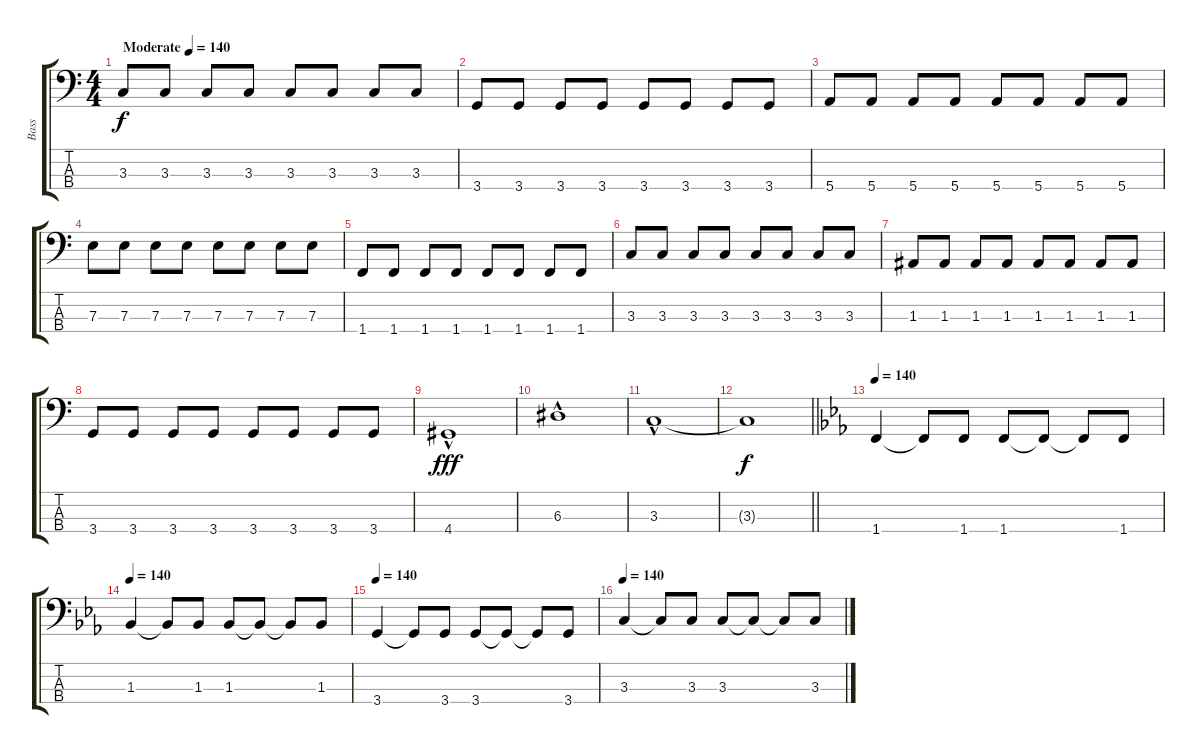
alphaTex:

\track ("Bass" "Bass") {instrument electricbasspick}
\staff {score tabs}
\tuning (G2 D2 A1 E1) {hide}
\ts (4 4)
\tempo (140 "Moderate")
\clef f4
\ks c
3.3.8{dy f instrument electricbasspick} 3.3.8 3.3.8 3.3.8 3.3.8 3.3.8 3.3.8 3.3.8 |
3.4.8 3.4.8 3.4.8 3.4.8 3.4.8 3.4.8 3.4.8 3.4.8 |
5.4.8 5.4.8 5.4.8 5.4.8 5.4.8 5.4.8 5.4.8 5.4.8 |
7.3.8 7.3.8 7.3.8 7.3.8 7.3.8 7.3.8 7.3.8 7.3.8 |
1.4.8 1.4.8 1.4.8 1.4.8 1.4.8 1.4.8 1.4.8 1.4.8 |
3.3.8 3.3.8 3.3.8 3.3.8 3.3.8 3.3.8 3.3.8 3.3.8 |
1.3.8 1.3.8 1.3.8 1.3.8 1.3.8 1.3.8 1.3.8 1.3.8 |
3.4.8 3.4.8 3.4.8 3.4.8 3.4.8 3.4.8 3.4.8 3.4.8 |
4.4{hac}.1{dy fff} |
6.3{hac}.1 |
3.3{hac}.1 |
\barLineRight lightlight
3.3{t}.1{dy f} |
\tempo 140
\ks eb
1.4.4 1.4{t}.8 1.4.8 1.4.8 1.4{t}.8 1.4{t}.8 1.4.8 |
\tempo 140
1.3.4 1.3{t}.8 1.3.8 1.3.8 1.3{t}.8 1.3{t}.8 1.3.8 |
\tempo 140
3.4.4 3.4{t}.8 3.4.8 3.4.8 3.4{t}.8 3.4{t}.8 3.4.8 |
\tempo 140
3.3.4 3.3{t}.8 3.3.8 3.3.8 3.3{t}.8 3.3{t}.8 3.3.8
